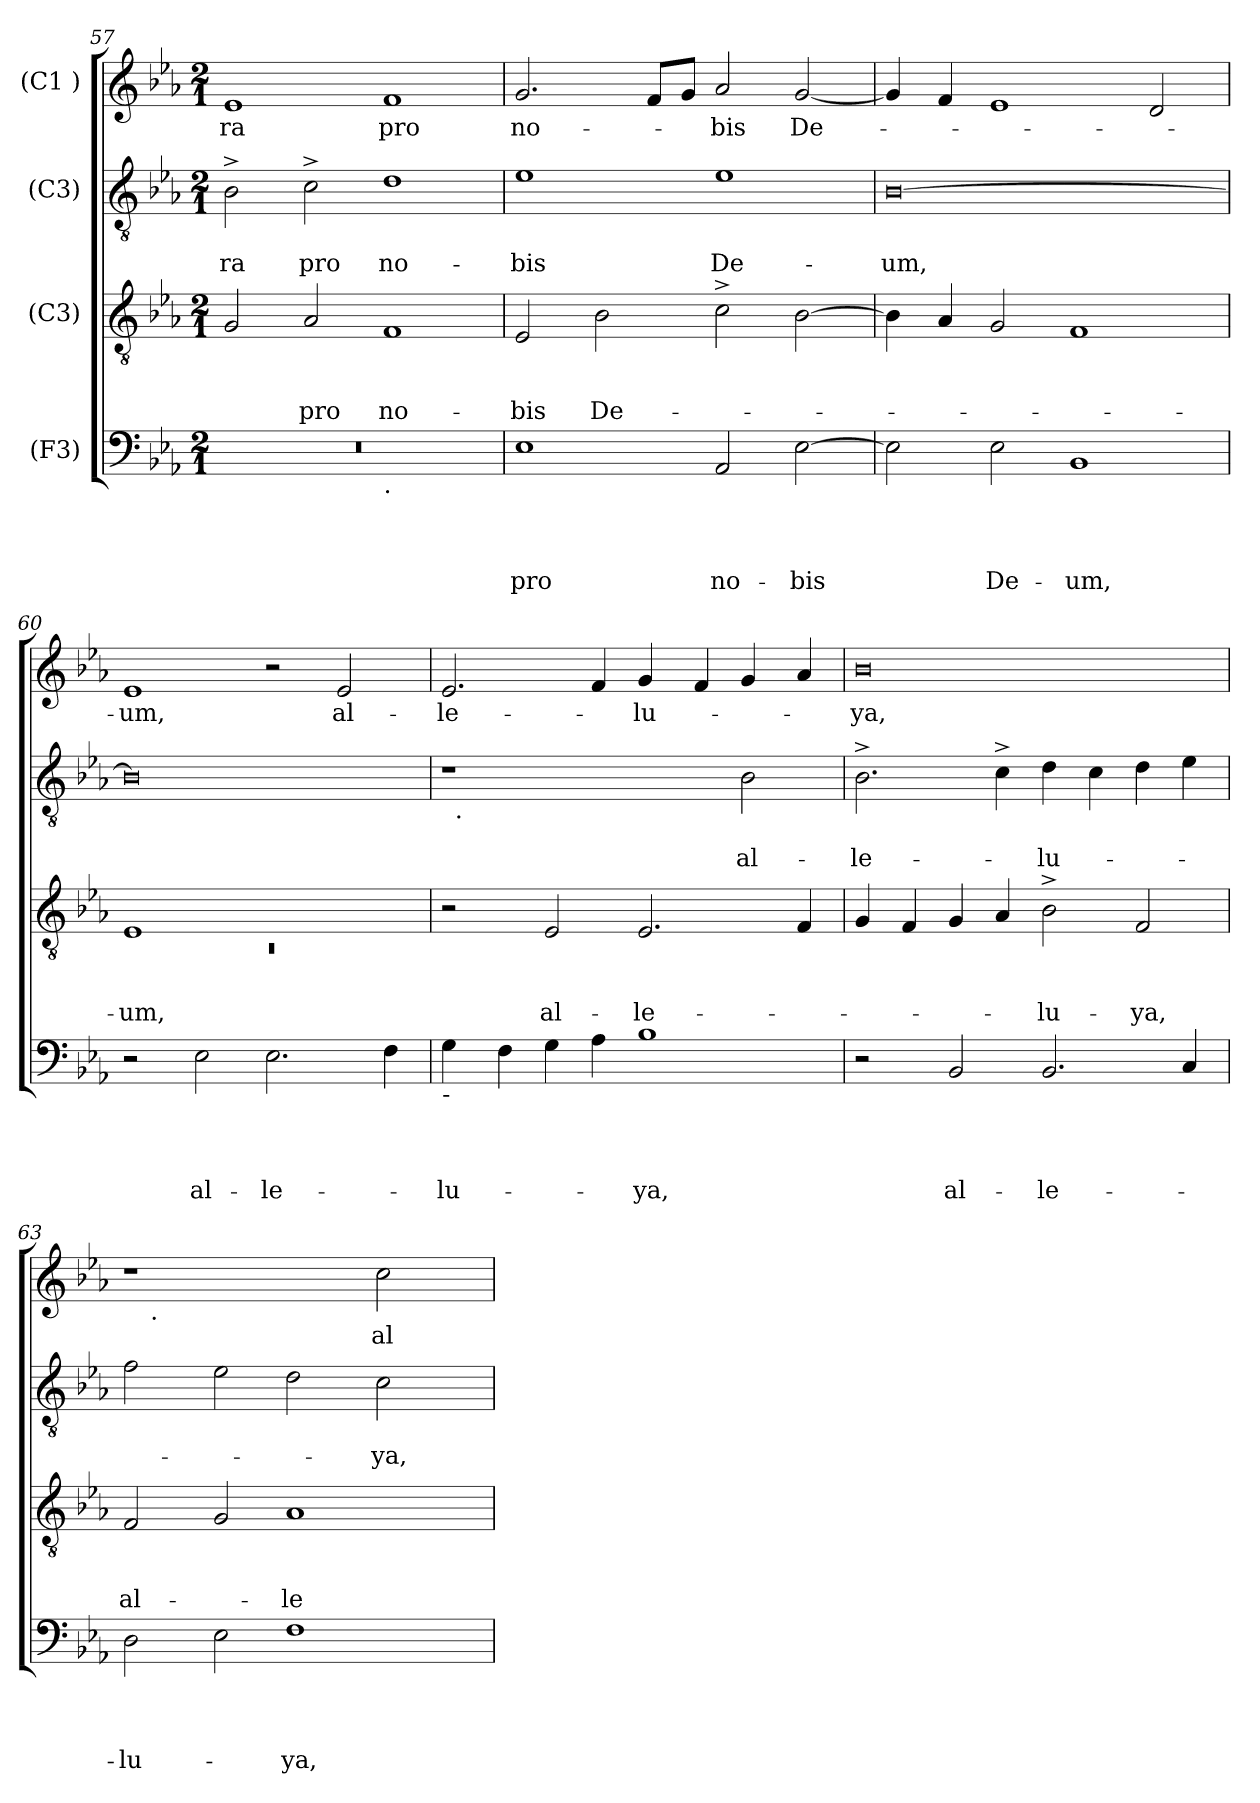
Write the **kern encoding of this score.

**kern	**text	**text	**text	**text	**kern	**text	**text	**text	**kern	**text	**text	**kern	**text
*part4	*part4	*part4	*part4	*part4	*part3	*part3	*part3	*part3	*part2	*part2	*part2	*part1	*part1
*staff4	*staff4	*staff4	*staff4	*staff4	*staff3	*staff3	*staff3	*staff3	*staff2	*staff2	*staff2	*staff1	*staff1
*I"(F3)	*	*	*	*	*I"(C3)	*	*	*	*I"(C3)	*	*	*I"(C1 )	*
*clefF4	*	*	*	*	*clefGv2	*	*	*	*clefGv2	*	*	*clefG2	*
*k[b-e-a-]	*	*	*	*	*k[b-e-a-]	*	*	*	*k[b-e-a-]	*	*	*k[b-e-a-]	*
*E-:	*	*	*	*	*E-:	*	*	*	*E-:	*	*	*E-:	*
*M2/1	*	*	*	*	*M2/1	*	*	*	*M2/1	*	*	*M2/1	*
=57	=57	=57	=57	=57	=57	=57	=57	=57	=57	=57	=57	=57	=57
!	!	!	!	!	!	!	!	!	!	!	!LO:LY:b	!	!LO:LY:b
*^	*	*	*	*	*	*	*	*	*	*	*	*	*
0r	1ryy	.	.	.	.	2G/	.	.	.	2B-^>\	.	-ra	1e-	-ra
!	!	!	!	!	!	!	!	!	!LO:LY:b	!	!	!LO:LY:b	!	!
.	.	.	.	.	.	2A-/	.	.	pro	2c^>\	.	pro	.	.
!	!LO:TX:b:t=.	!	!	!	!	!	!	!	!	!	!	!	!	!
!	!	!	!	!	!	!	!	!	!LO:LY:b	!	!	!LO:LY:b	!	!LO:LY:b
.	1ryy	.	.	.	.	1F	.	.	no-	1d	.	no-	1f	pro
=58	=58	=58	=58	=58	=58	=58	=58	=58	=58	=58	=58	=58	=58	=58
!	!	!	!	!	!LO:LY:b	!	!	!	!LO:LY:b	!	!	!LO:LY:b	!	!LO:LY:b
*v	*v	*	*	*	*	*	*	*	*	*	*	*	*	*
1E-	.	.	.	pro	2E-/	.	.	-bis	1e-	.	-bis	2.g/	no-
!	!	!	!	!	!	!	!	!LO:LY:b	!	!	!	!	!
.	.	.	.	.	2B-\	.	.	De-	.	.	.	.	.
.	.	.	.	.	.	.	.	.	.	.	.	8f/L	.
.	.	.	.	.	.	.	.	.	.	.	.	8g/J	.
!	!	!	!	!LO:LY:b	!	!	!	!	!	!	!LO:LY:b	!	!LO:LY:b
2AA-/	.	.	.	no-	2c^>\	.	.	.	1e-	.	De-	2a-/	-bis
!	!	!	!	!LO:LY:b	!	!	!	!	!	!	!	!	!LO:LY:b
[>2E-\	.	.	.	-bis	[>2B-\	.	.	.	.	.	.	[<2g/	De-
=59	=59	=59	=59	=59	=59	=59	=59	=59	=59	=59	=59	=59	=59
!	!	!	!	!	!	!	!	!	!	!	!LO:LY:b	!	!
2E-\]	.	.	.	.	4B-\]	.	.	.	[>0B-	.	-um,	4g/]	.
.	.	.	.	.	4A-/	.	.	.	.	.	.	4f/	.
!	!	!	!	!LO:LY:b	!	!	!	!	!	!	!	!	!
2E-\	.	.	.	De-	2G/	.	.	.	.	.	.	1e-	.
!	!	!	!	!LO:LY:b	!	!	!	!	!	!	!	!	!
1BB-	.	.	.	-um,	1F	.	.	.	.	.	.	.	.
.	.	.	.	.	.	.	.	.	.	.	.	2d/	.
=60	=60	=60	=60	=60	=60	=60	=60	=60	=60	=60	=60	=60	=60
*	*	*	*	*	*^	*	*	*	*	*	*	*	*
!	!	!	!	!	!	!LO:N:vis=1	!	!	!LO:LY:b	!	!	!	!	!LO:LY:b
2r	.	.	.	.	1E-	0rC	.	.	-um,	0B-]	.	.	1e-	-um,
!	!	!	!	!LO:LY:b	!	!	!	!	!	!	!	!	!	!
2E-\	.	.	.	al-	.	.	.	.	.	.	.	.	.	.
!	!	!	!	!LO:LY:b	!	!	!	!	!	!	!	!	!	!
2.E-\	.	.	.	-le-	1ryy	.	.	.	.	.	.	.	2r	.
!	!	!	!	!	!	!	!	!	!	!	!	!	!	!LO:LY:b
.	.	.	.	.	.	.	.	.	.	.	.	.	2e-/	al-
4F\	.	.	.	.	.	.	.	.	.	.	.	.	.	.
*	*	*	*	*	*v	*v	*	*	*	*	*	*	*	*
!!LO:LB:g=z
=61	=61	=61	=61	=61	=61	=61	=61	=61	=61	=61	=61	=61	=61
!LO:TX:b:t=-	!	!	!	!	!	!	!	!	!	!	!	!	!
!	!	!	!	!LO:LY:b	!	!	!	!	!	!	!	!	!LO:LY:b
*	*	*	*	*	*	*	*	*	*^	*	*	*	*
4G\	.	.	.	-lu-	2r	.	.	.	1r	32ryy	.	.	2.e-/	-le-
!	!	!	!	!	!	!	!	!	!	!LO:TX:b:t=.	!	!	!	!
.	.	.	.	.	.	.	.	.	.	1ryy	.	.	.	.
4F\	.	.	.	.	.	.	.	.	.	.	.	.	.	.
!	!	!	!	!	!	!	!	!LO:LY:b	!	!	!	!	!	!
4G\	.	.	.	.	2E-/	.	.	al-	.	.	.	.	.	.
4A-\	.	.	.	.	.	.	.	.	.	.	.	.	4f/	.
!	!	!	!	!LO:LY:b	!	!	!	!LO:LY:b	!	!	!	!	!	!LO:LY:b
1B-	.	.	.	-ya,	2.E-/	.	.	-le-	2ryy	.	.	.	4g/	-lu-
.	.	.	.	.	.	.	.	.	.	2ryy	.	.	.	.
.	.	.	.	.	.	.	.	.	.	.	.	.	4f/	.
!	!	!	!	!	!	!	!	!	!	!	!	!LO:LY:b	!	!
.	.	.	.	.	.	.	.	.	2B-\	.	.	al-	4g/	.
.	.	.	.	.	.	.	.	.	.	4...ryy	.	.	.	.
.	.	.	.	.	4F/	.	.	.	.	.	.	.	4a-/	.
=62	=62	=62	=62	=62	=62	=62	=62	=62	=62	=62	=62	=62	=62	=62
!	!	!	!	!	!	!	!	!	!	!	!	!LO:LY:b	!	!LO:LY:b
*	*	*	*	*	*	*	*	*	*v	*v	*	*	*	*
2r	.	.	.	.	4G/	.	.	.	2.B-^>\	.	-le-	0b-	-ya,
.	.	.	.	.	4F/	.	.	.	.	.	.	.	.
!	!	!	!	!LO:LY:b	!	!	!	!	!	!	!	!	!
2BB-/	.	.	.	al-	4G/	.	.	.	.	.	.	.	.
.	.	.	.	.	4A-/	.	.	.	4c^>\	.	.	.	.
!	!	!	!	!LO:LY:b	!	!	!	!LO:LY:b	!	!	!LO:LY:b	!	!
2.BB-/	.	.	.	-le-	2B-^>\	.	.	-lu-	4d\	.	-lu-	.	.
.	.	.	.	.	.	.	.	.	4c\	.	.	.	.
!	!	!	!	!	!	!	!	!LO:LY:b	!	!	!	!	!
.	.	.	.	.	2F/	.	.	-ya,	4d\	.	.	.	.
4C/	.	.	.	.	.	.	.	.	4e-\	.	.	.	.
=63	=63	=63	=63	=63	=63	=63	=63	=63	=63	=63	=63	=63	=63
!	!	!	!	!LO:LY:b	!	!	!	!LO:LY:b	!	!	!	!	!
*	*	*	*	*	*	*	*	*	*	*	*	*^	*
2D\	.	.	.	-lu-	2F/	.	.	al-	2f\	.	.	1r	16.ryy	.
!	!	!	!	!	!	!	!	!	!	!	!	!	!LO:TX:b:t=.	!
.	.	.	.	.	.	.	.	.	.	.	.	.	1ryy	.
2E-\	.	.	.	.	2G/	.	.	.	2e-\	.	.	.	.	.
!	!	!	!	!LO:LY:b	!	!	!	!LO:LY:b	!	!	!	!	!	!
1F	.	.	.	-ya,	1A-	.	.	-le-	2d\	.	.	2ryy	.	.
.	.	.	.	.	.	.	.	.	.	.	.	.	2ryy	.
!	!	!	!	!	!	!	!	!	!	!	!LO:LY:b	!	!	!LO:LY:b
.	.	.	.	.	.	.	.	.	2c\	.	-ya,	2cc\	.	al-
.	.	.	.	.	.	.	.	.	.	.	.	.	4ryy	.
.	.	.	.	.	.	.	.	.	.	.	.	.	8ryy	.
.	.	.	.	.	.	.	.	.	.	.	.	.	32ryy	.
*	*	*	*	*	*	*	*	*	*	*	*	*v	*v	*
=	=	=	=	=	=	=	=	=	=	=	=	=	=
*-	*-	*-	*-	*-	*-	*-	*-	*-	*-	*-	*-	*-	*-
